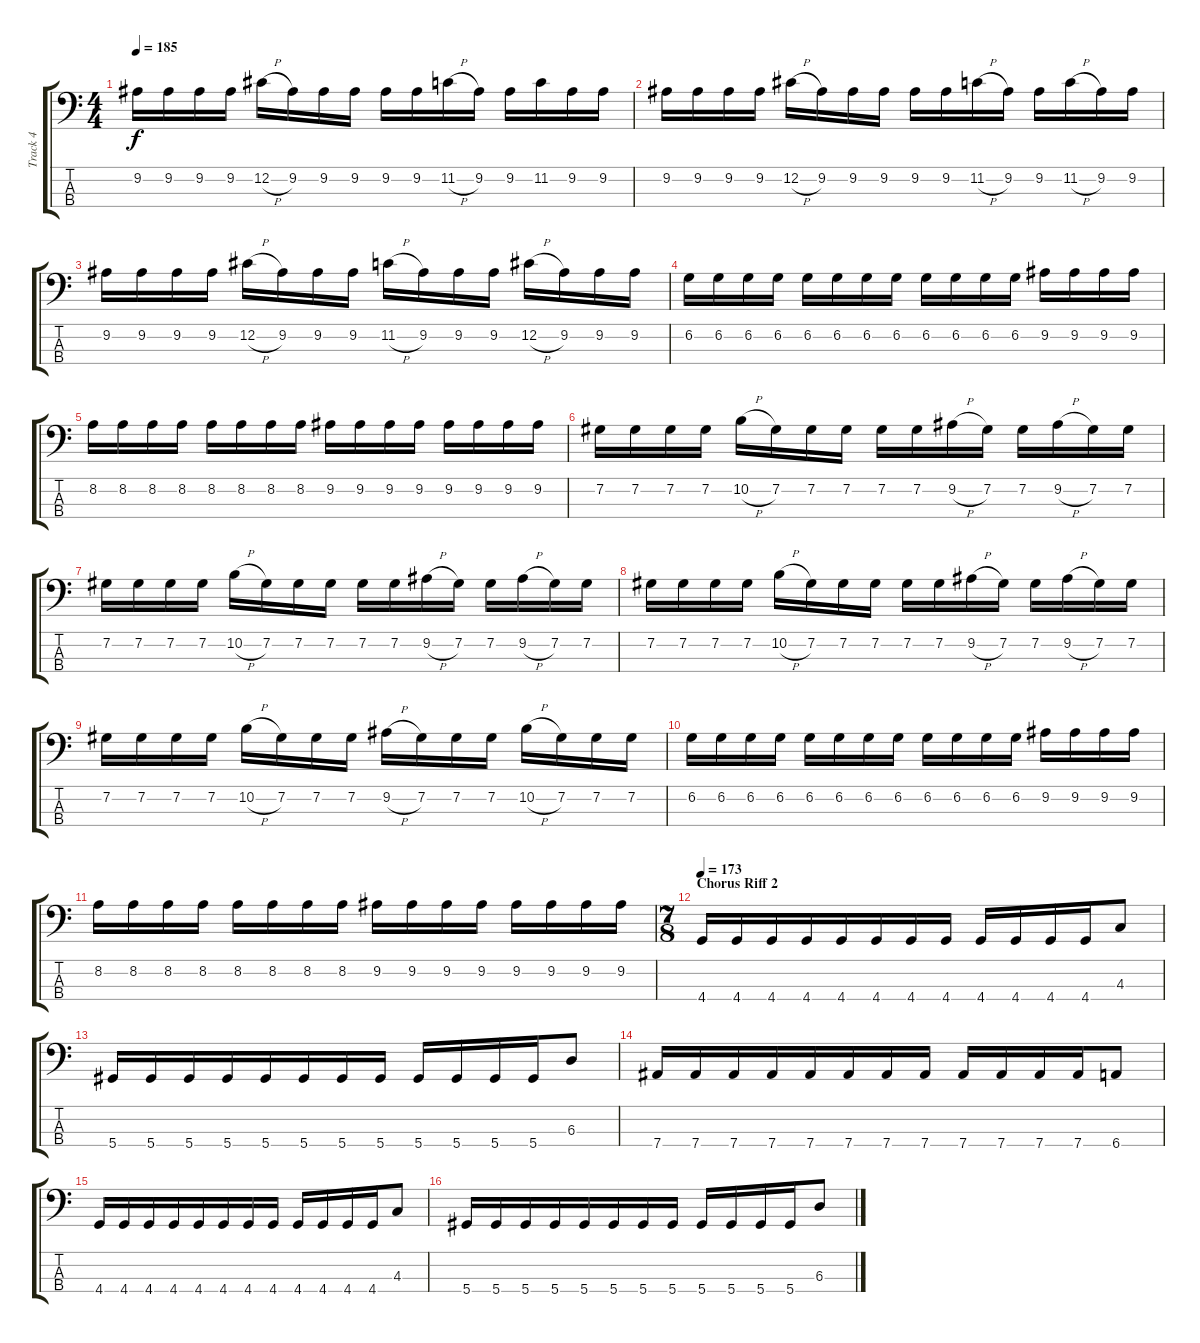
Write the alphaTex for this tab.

\track ("Track 4" "Track 4") {instrument electricbasspick}
\staff {score tabs}
\tuning (Gb2 Db2 Ab1 Eb1) {hide}
\ts (4 4)
\tempo 185
\clef f4
\ks c
9.2.16{dy f} 9.2.16 9.2.16 9.2.16 12.2{h}.16 9.2.16 9.2.16 9.2.16 9.2.16 9.2.16 11.2{h}.16 9.2.16 9.2.16 11.2.16 9.2.16 9.2.16 |
9.2.16 9.2.16 9.2.16 9.2.16 12.2{h}.16 9.2.16 9.2.16 9.2.16 9.2.16 9.2.16 11.2{h}.16 9.2.16 9.2.16 11.2{h}.16 9.2.16 9.2.16 |
9.2.16 9.2.16 9.2.16 9.2.16 12.2{h}.16 9.2.16 9.2.16 9.2.16 11.2{h}.16 9.2.16 9.2.16 9.2.16 12.2{h}.16 9.2.16 9.2.16 9.2.16 |
6.2.16 6.2.16 6.2.16 6.2.16 6.2.16 6.2.16 6.2.16 6.2.16 6.2.16 6.2.16 6.2.16 6.2.16 9.2.16 9.2.16 9.2.16 9.2.16 |
8.2.16 8.2.16 8.2.16 8.2.16 8.2.16 8.2.16 8.2.16 8.2.16 9.2.16 9.2.16 9.2.16 9.2.16 9.2.16 9.2.16 9.2.16 9.2.16 |
7.2.16 7.2.16 7.2.16 7.2.16 10.2{h}.16 7.2.16 7.2.16 7.2.16 7.2.16 7.2.16 9.2{h}.16 7.2.16 7.2.16 9.2{h}.16 7.2.16 7.2.16 |
7.2.16 7.2.16 7.2.16 7.2.16 10.2{h}.16 7.2.16 7.2.16 7.2.16 7.2.16 7.2.16 9.2{h}.16 7.2.16 7.2.16 9.2{h}.16 7.2.16 7.2.16 |
7.2.16 7.2.16 7.2.16 7.2.16 10.2{h}.16 7.2.16 7.2.16 7.2.16 7.2.16 7.2.16 9.2{h}.16 7.2.16 7.2.16 9.2{h}.16 7.2.16 7.2.16 |
7.2.16 7.2.16 7.2.16 7.2.16 10.2{h}.16 7.2.16 7.2.16 7.2.16 9.2{h}.16 7.2.16 7.2.16 7.2.16 10.2{h}.16 7.2.16 7.2.16 7.2.16 |
6.2.16 6.2.16 6.2.16 6.2.16 6.2.16 6.2.16 6.2.16 6.2.16 6.2.16 6.2.16 6.2.16 6.2.16 9.2.16 9.2.16 9.2.16 9.2.16 |
8.2.16 8.2.16 8.2.16 8.2.16 8.2.16 8.2.16 8.2.16 8.2.16 9.2.16 9.2.16 9.2.16 9.2.16 9.2.16 9.2.16 9.2.16 9.2.16 |
\ts (7 8)
\section ("" "Chorus Riff 2")
\tempo 173
4.4.16 4.4.16 4.4.16 4.4.16 4.4.16 4.4.16 4.4.16 4.4.16 4.4.16 4.4.16 4.4.16 4.4.16 4.3.8 |
5.4.16 5.4.16 5.4.16 5.4.16 5.4.16 5.4.16 5.4.16 5.4.16 5.4.16 5.4.16 5.4.16 5.4.16 6.3.8 |
7.4.16 7.4.16 7.4.16 7.4.16 7.4.16 7.4.16 7.4.16 7.4.16 7.4.16 7.4.16 7.4.16 7.4.16 6.4.8 |
4.4.16 4.4.16 4.4.16 4.4.16 4.4.16 4.4.16 4.4.16 4.4.16 4.4.16 4.4.16 4.4.16 4.4.16 4.3.8 |
5.4.16 5.4.16 5.4.16 5.4.16 5.4.16 5.4.16 5.4.16 5.4.16 5.4.16 5.4.16 5.4.16 5.4.16 6.3.8
